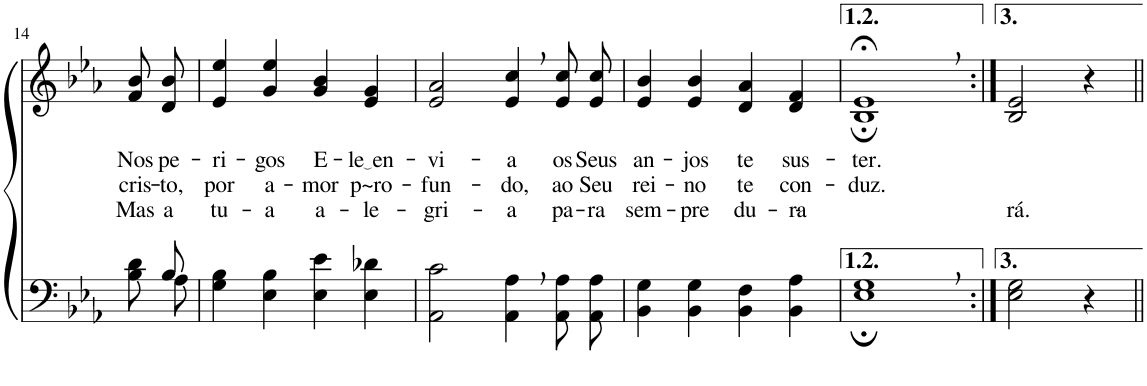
**kern	**kern	**text	**text	**text
*part2	*part1	*part1	*part1	*part1
*staff2	*staff1	*staff1	*staff1	*staff1
*I"Parte III e IV	*I"Parte I e II	*	*	*
!!LO:PB:g=z
*clefF4	*clefG2	*	*	*
*k[b-e-a-]	*k[b-e-a-]	*	*	*
*M4/4	*M4/4	*	*	*
*met(c)	*met(c)	*	*	*
=14	=14	=14	=14	=14
*^	*	*	*	*
!	!	!	!LO:LY:b	!LO:LY:b	!LO:LY:b
8B-\ 8d\L	8ryy	8f/ 8b-/L	Nos	cris-	Mas
!	!	!	!LO:LY:b	!LO:LY:b	!LO:LY:b
8A-\J	8B-/	8d/ 8b-/J	pe-	-to,	a
=15	=15	=15	=15	=15	=15
!	!	!	!LO:LY:b	!LO:LY:b	!LO:LY:b
*v	*v	*	*	*	*
4G\ 4B-\	4e-/ 4ee-/	-ri-	por	tu-
!	!	!LO:LY:b	!LO:LY:b	!LO:LY:b
4E-\ 4B-\	4g/ 4ee-/	-gos	a-	-a
!	!	!LO:LY:b	!LO:LY:b	!LO:LY:b
4E-\ 4e-\	4g/ 4b-/	E-	-mor	a-
!	!	!LO:LY:b	!LO:LY:b	!LO:LY:b
4E-\ 4d-X\	4e-/ 4g/	le en	p~ro-	-le-
=16	=16	=16	=16	=16
!	!	!LO:LY:b	!LO:LY:b	!LO:LY:b
2AA-\ 2c\	2e-/ 2a-/	-vi-	-fun-	-gri-
!	!	!LO:LY:b	!LO:LY:b	!LO:LY:b
4AA-\, 4A-\,	4e-/, 4cc/,	-a	-do,	-a
!	!	!LO:LY:b	!LO:LY:b	!LO:LY:b
8AA-\ 8A-\L	8e-/ 8cc/L	os	ao	pa-
!	!	!LO:LY:b	!LO:LY:b	!LO:LY:b
8AA-\ 8A-\J	8e-/ 8cc/J	Seus	Seu	-ra
=17	=17	=17	=17	=17
!	!	!LO:LY:b	!LO:LY:b	!LO:LY:b
4BB-\ 4G\	4e-/ 4b-/	an-	rei-	sem-
!	!	!LO:LY:b	!LO:LY:b	!LO:LY:b
4BB-\ 4G\	4e-/ 4b-/	-jos	-no	-pre
!	!	!LO:LY:b	!LO:LY:b	!LO:LY:b
4BB-\ 4F\	4d/ 4a-/	te	te	du-
!	!	!LO:LY:b	!LO:LY:b	!LO:LY:b
4BB-\ 4A-\	4d/ 4f/	sus-	con-	-ra-
=18	=18	=18	=18	=18
*^	*	*	*	*
!	!	!	!LO:LY:b	!LO:LY:b	!
*	*	*^	*	*	*
1G;,	1E-;	1e-;<,	1B-;	-ter.	-duz.	.
=19:|!	=19:|!	=19:|!	=19:|!	=19:|!	=19:|!	=19:|!
!	!	!	!	!	!	!LO:LY:b
*v	*v	*	*	*	*	*
*	*v	*v	*	*	*
2E-\ 2G\	2B-/ 2e-/	.	.	-rá.
4r	4r	.	.	.
=||	=||	=||	=||	=||
*-	*-	*-	*-	*-
